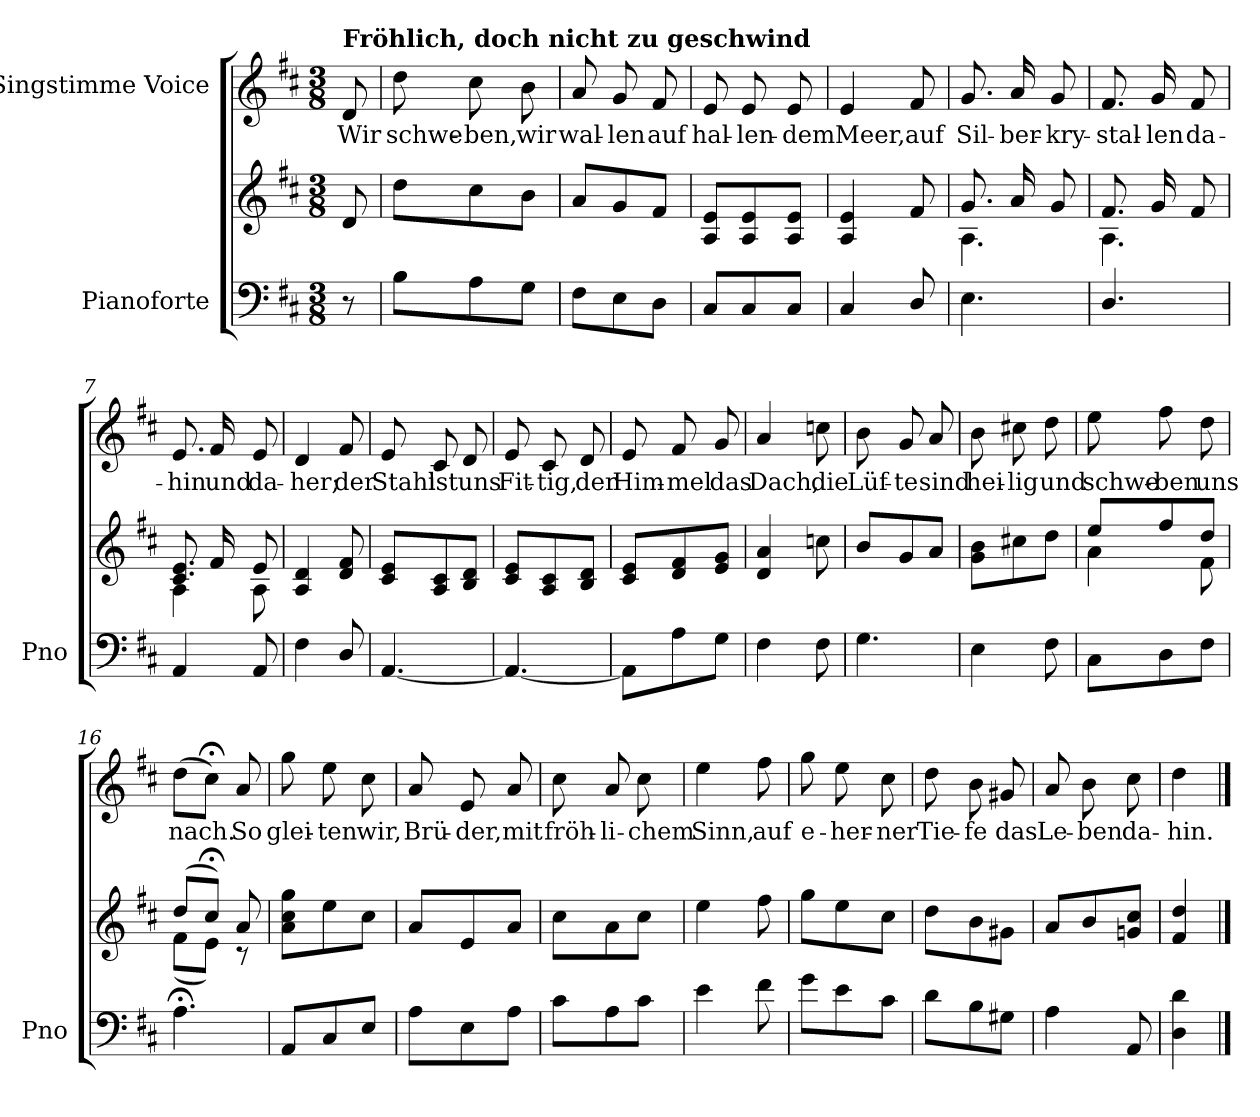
**kern	**kern	**kern	**text
*part2	*part2	*part1	*part1
*staff3	*staff2	*staff1	*staff1
*I"Pianoforte	*	*I"Singstimme Voice	*
*I'Pno	*	*	*
*clefF4	*clefG2	*clefG2	*
*k[f#c#]	*k[f#c#]	*k[f#c#]	*
*M3/8	*M3/8	*M3/8	*
=	=	=	=
!	!	!LO:TX:a:B:t=Fröhlich, doch nicht zu geschwind	!
!	!	!	!LO:LY:b
8r	8d/	8d/	Wir
=1	=1	=1	=1
!	!	!	!LO:LY:b
8B\L	8dd\L	8dd\	schwe-
!	!	!	!LO:LY:b
8A\	8cc#\	8cc#\	-ben,
!	!	!	!LO:LY:b
8G\J	8b\J	8b\	wir
=2	=2	=2	=2
!	!	!	!LO:LY:b
8F#\L	8a/L	8a/	wal-
!	!	!	!LO:LY:b
8E\	8g/	8g/	-len
!	!	!	!LO:LY:b
8D\J	8f#/J	8f#/	auf
=3	=3	=3	=3
!	!	!	!LO:LY:b
8C#/L	8A/ 8e/L	8e/	hal-
!	!	!	!LO:LY:b
8C#/	8A/ 8e/	8e/	-len-
!	!	!	!LO:LY:b
8C#/J	8A/ 8e/J	8e/	-dem
=4	=4	=4	=4
!	!	!	!LO:LY:b
4C#/	4A/ 4e/	4e/	Meer,
!	!	!	!LO:LY:b
8D/	8f#/	8f#/	auf
=5	=5	=5	=5
*	*^	*	*
!	!	!	!	!LO:LY:b
4.E\	8.g/	4.A\	8.g/	Sil-
!	!	!	!	!LO:LY:b
.	16a/	.	16a/	-ber-
!	!	!	!	!LO:LY:b
.	8g/	.	8g/	-kry-
=6	=6	=6	=6	=6
!	!	!	!	!LO:LY:b
4.D/	8.f#/	4.A\	8.f#/	-stal-
!	!	!	!	!LO:LY:b
.	16g/	.	16g/	-len
!	!	!	!	!LO:LY:b
.	8f#/	.	8f#/	da-
=7	=7	=7	=7	=7
!	!	!	!	!LO:LY:b
4AA/	8.c#/ 8.e/	4A\	8.e/	-hin
!	!	!	!	!LO:LY:b
.	16f#/	.	16f#/	und
!	!	!	!	!LO:LY:b
8AA/	8e/	8A\	8e/	da-
=8	=8	=8	=8	=8
!	!	!	!	!LO:LY:b
*	*v	*v	*	*
4F#\	4A/ 4d/	4d/	-her;
!	!	!	!LO:LY:b
8D/	8d/ 8f#/	8f#/	der
!!LO:LB:g=z
=9	=9	=9	=9
!	!	!	!LO:LY:b
[4.AA/	8c#/ 8e/L	8e/	Stahl
!	!	!	!LO:LY:b
.	8A/ 8c#/	8c#/	ist
!	!	!	!LO:LY:b
.	8B/ 8d/J	8d/	uns
=10	=10	=10	=10
!	!	!	!LO:LY:b
4.AA/_	8c#/ 8e/L	8e/	Fit-
!	!	!	!LO:LY:b
.	8A/ 8c#/	8c#/	-tig,
!	!	!	!LO:LY:b
.	8B/ 8d/J	8d/	der
=11	=11	=11	=11
!	!	!	!LO:LY:b
8AA\L]	8c#/ 8e/L	8e/	Him-
!	!	!	!LO:LY:b
8A\	8d/ 8f#/	8f#/	-mel
!	!	!	!LO:LY:b
8G\J	8e/ 8g/J	8g/	das
=12	=12	=12	=12
!	!	!	!LO:LY:b
4F#\	4d/ 4a/	4a/	Dach,
!	!	!	!LO:LY:b
8F#\	8ccn\	8ccn\	die
=13	=13	=13	=13
!	!	!	!LO:LY:b
4.G\	8b/L	8b\	Lüf-
!	!	!	!LO:LY:b
.	8g/	8g/	-te
!	!	!	!LO:LY:b
.	8a/J	8a/	sind
=14	=14	=14	=14
!	!	!	!LO:LY:b
4E\	8g\ 8b\L	8b\	hei-
!	!	!	!LO:LY:b
.	8cc#X\	8cc#X\	-lig
!	!	!	!LO:LY:b
8F#\	8dd\J	8dd\	und
=15	=15	=15	=15
*	*^	*	*
!	!	!	!	!LO:LY:b
8C#\L	8ee/L	4a\	8ee\	schwe-
!	!	!	!	!LO:LY:b
8D\	8ff#/	.	8ff#\	-ben
!	!	!	!	!LO:LY:b
8F#\J	8dd/J	8f#\	8dd\	uns
=16	=16	=16	=16	=16
!	!	!	!	!LO:LY:b
4.A;\	(8dd/L	(8f#\L	(8dd\L	nach.
.	8cc#;</J)	8e\J)	8cc#;<\J)	.
!	!	!	!	!LO:LY:b
.	8a/	8r	8a/	So
!!LO:LB:g=z
=17	=17	=17	=17	=17
!	!	!	!	!LO:LY:b
*	*v	*v	*	*
8AA/L	8a\ 8cc#\ 8gg\L	8gg\	glei-
!	!	!	!LO:LY:b
8C#/	8ee\	8ee\	-ten
!	!	!	!LO:LY:b
8E/J	8cc#\J	8cc#\	wir,
=18	=18	=18	=18
!	!	!	!LO:LY:b
8A\L	8a/L	8a/	Brü-
!	!	!	!LO:LY:b
8E\	8e/	8e/	-der,
!	!	!	!LO:LY:b
8A\J	8a/J	8a/	mit
=19	=19	=19	=19
!	!	!	!LO:LY:b
8c#\L	8cc#\L	8cc#\	fröh-
!	!	!	!LO:LY:b
8A\	8a\	8a/	-li-
!	!	!	!LO:LY:b
8c#\J	8cc#\J	8cc#\	-chem
=20	=20	=20	=20
!	!	!	!LO:LY:b
4e\	4ee\	4ee\	Sinn,
!	!	!	!LO:LY:b
8f#\	8ff#\	8ff#\	auf
=21	=21	=21	=21
!	!	!	!LO:LY:b
8g\L	8gg\L	8gg\	e-
!	!	!	!LO:LY:b
8e\	8ee\	8ee\	-her-
!	!	!	!LO:LY:b
8c#\J	8cc#\J	8cc#\	-ner
=22	=22	=22	=22
!	!	!	!LO:LY:b
8d\L	8dd\L	8dd\	Tie-
!	!	!	!LO:LY:b
8B\	8b\	8b\	-fe
!	!	!	!LO:LY:b
8G#X\J	8g#X\J	8g#X/	das
=23	=23	=23	=23
!	!	!	!LO:LY:b
4A\	8a/L	8a/	Le-
!	!	!	!LO:LY:b
.	8b/	8b\	-ben
!	!	!	!LO:LY:b
8AA/	8gn/ 8cc#/J	8cc#\	da-
=24	=24	=24	=24
!	!	!	!LO:LY:b
4D\ 4d\	4f#/ 4dd/	4dd\	-hin.
==	==	==	==
*-	*-	*-	*-
